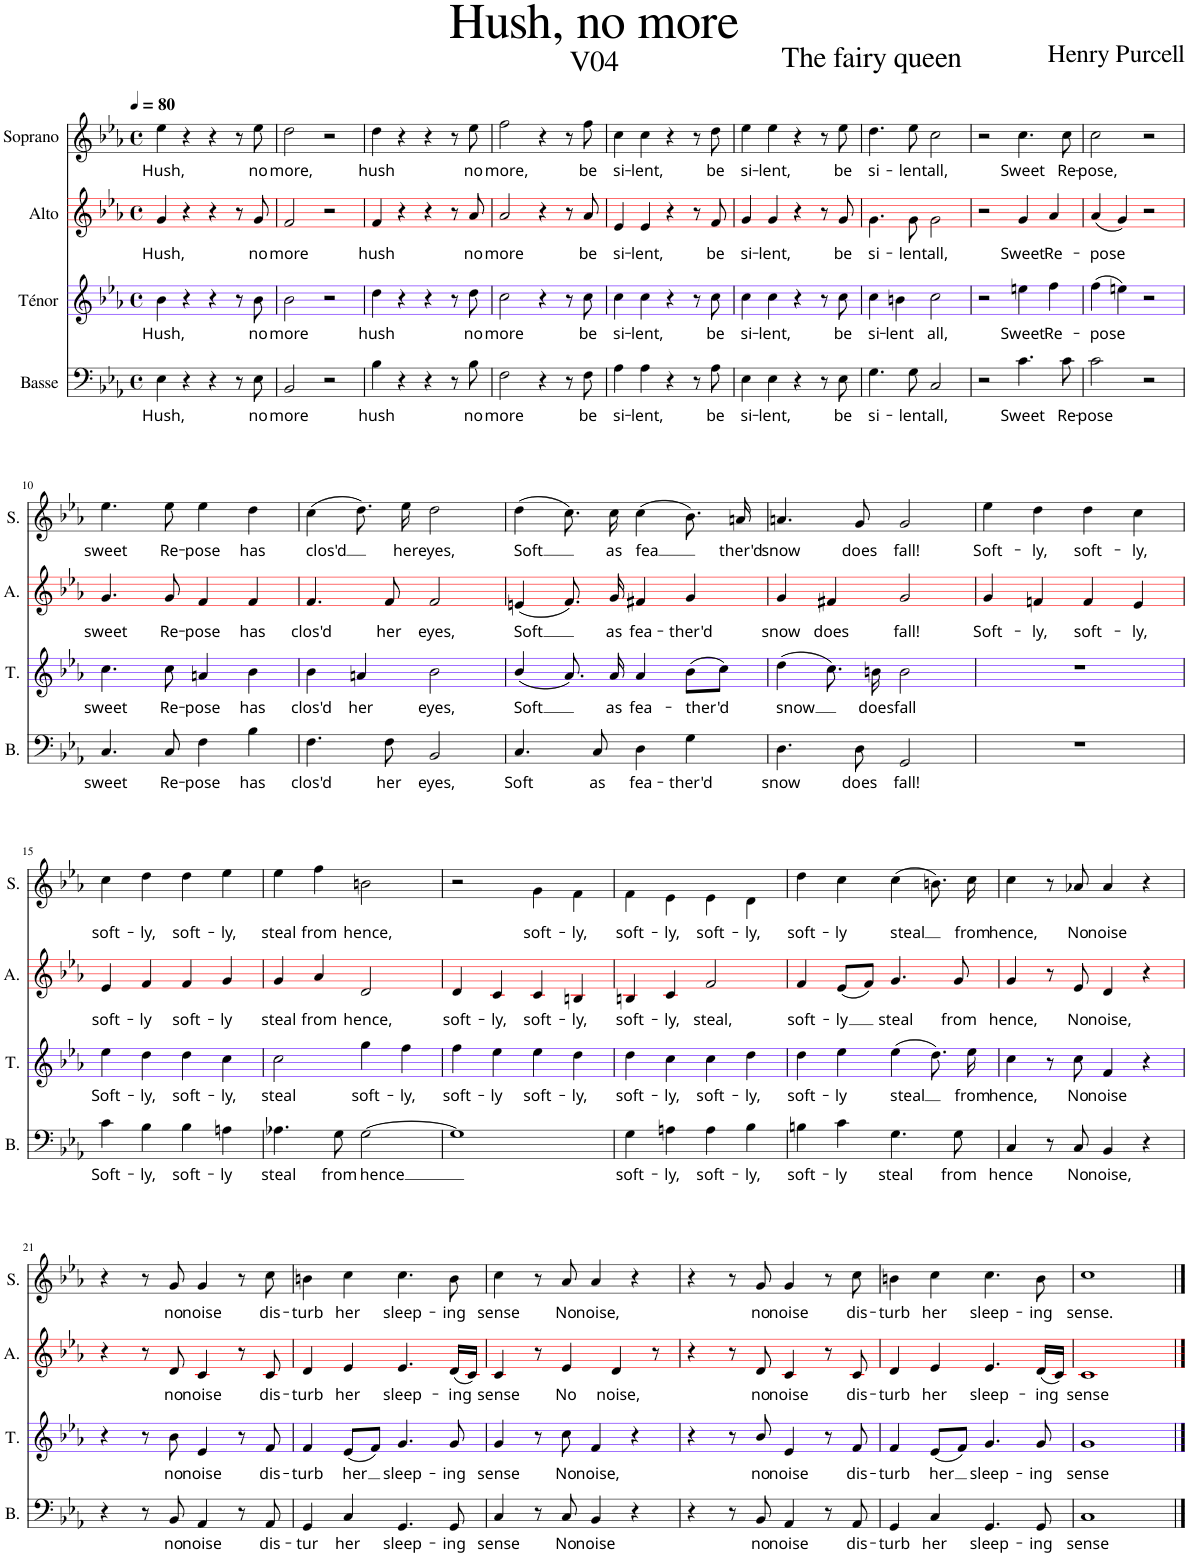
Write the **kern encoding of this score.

**kern	**text	**kern	**text	**kern	**text	**kern	**text
*part4	*part4	*part3	*part3	*part2	*part2	*part1	*part1
*staff4	*staff4	*staff3	*staff3	*staff2	*staff2	*staff1	*staff1
*I"Basse	*	*I"Ténor	*	*I"Alto	*	*I"Soprano	*
*I'B.	*	*I'T.	*	*I'A.	*	*I'S.	*
*	*	*stria5	*	*stria5	*	*	*
*clefF4	*	*clefG2	*	*clefG2	*	*clefG2	*
*k[b-e-a-]	*	*k[b-e-a-]	*	*k[b-e-a-]	*	*k[b-e-a-]	*
*M4/4	*	*M4/4	*	*M4/4	*	*M4/4	*
*met(c)	*	*met(c)	*	*met(c)	*	*met(c)	*
*MM80	*	*MM80	*	*MM80	*	*MM80	*
=1	=1	=1	=1	=1	=1	=1	=1
!	!LO:LY:b	!	!LO:LY:b	!	!LO:LY:b	!	!LO:LY:b
4E-\	Hush,	4b-\	Hush,	4g/	Hush,	4ee-\	Hush,
4r	.	4r	.	4r	.	4r	.
4r	.	4r	.	4r	.	4r	.
8r	.	8r	.	8r	.	8r	.
!	!LO:LY:b	!	!LO:LY:b	!	!LO:LY:b	!	!LO:LY:b
8E-\	no	8b-\	no	8g/	no	8ee-\	no
=2	=2	=2	=2	=2	=2	=2	=2
!	!LO:LY:b	!	!LO:LY:b	!	!LO:LY:b	!	!LO:LY:b
2BB-/	more	2b-\	more	2f/	more	2dd\	more,
2r	.	2r	.	2r	.	2r	.
=3	=3	=3	=3	=3	=3	=3	=3
!	!LO:LY:b	!	!LO:LY:b	!	!LO:LY:b	!	!LO:LY:b
4B-\	hush	4dd\	hush	4f/	hush	4dd\	hush
4r	.	4r	.	4r	.	4r	.
4r	.	4r	.	4r	.	4r	.
8r	.	8r	.	8r	.	8r	.
!	!LO:LY:b	!	!LO:LY:b	!	!LO:LY:b	!	!LO:LY:b
8B-\	no	8dd\	no	8a-/	no	8ee-\	no
=4	=4	=4	=4	=4	=4	=4	=4
!	!LO:LY:b	!	!LO:LY:b	!	!LO:LY:b	!	!LO:LY:b
2F\	more	2cc\	more	2a-/	more	2ff\	more,
4r	.	4r	.	4r	.	4r	.
8r	.	8r	.	8r	.	8r	.
!	!LO:LY:b	!	!LO:LY:b	!	!LO:LY:b	!	!LO:LY:b
8F\	be	8cc\	be	8a-/	be	8ff\	be
=5	=5	=5	=5	=5	=5	=5	=5
!	!LO:LY:b	!	!LO:LY:b	!	!LO:LY:b	!	!LO:LY:b
4A-\	si-	4cc\	si-	4e-/	si-	4cc\	si-
!	!LO:LY:b	!	!LO:LY:b	!	!LO:LY:b	!	!LO:LY:b
4A-\	-lent,	4cc\	-lent,	4e-/	-lent,	4cc\	-lent,
4r	.	4r	.	4r	.	4r	.
8r	.	8r	.	8r	.	8r	.
!	!LO:LY:b	!	!LO:LY:b	!	!LO:LY:b	!	!LO:LY:b
8A-\	be	8cc\	be	8f/	be	8dd\	be
=6	=6	=6	=6	=6	=6	=6	=6
!	!LO:LY:b	!	!LO:LY:b	!	!LO:LY:b	!	!LO:LY:b
4E-\	si-	4cc\	si-	4g/	si-	4ee-\	si-
!	!LO:LY:b	!	!LO:LY:b	!	!LO:LY:b	!	!LO:LY:b
4E-\	-lent,	4cc\	-lent,	4g/	-lent,	4ee-\	-lent,
4r	.	4r	.	4r	.	4r	.
8r	.	8r	.	8r	.	8r	.
!	!LO:LY:b	!	!LO:LY:b	!	!LO:LY:b	!	!LO:LY:b
8E-\	be	8cc\	be	8g/	be	8ee-\	be
=7	=7	=7	=7	=7	=7	=7	=7
!	!LO:LY:b	!	!LO:LY:b	!	!LO:LY:b	!	!LO:LY:b
4.G\	si-	4cc\	si-	4.g\	si-	4.dd\	si-
!	!	!	!LO:LY:b	!	!	!	!
.	.	4bn\	-lent	.	.	.	.
!	!LO:LY:b	!	!	!	!LO:LY:b	!	!LO:LY:b
8G\	-lent	.	.	8g\	-lent	8ee-\	-lent
!	!LO:LY:b	!	!LO:LY:b	!	!LO:LY:b	!	!LO:LY:b
2C/	all,	2cc\	all,	2g\	all,	2cc\	all,
=8	=8	=8	=8	=8	=8	=8	=8
2r	.	2r	.	2r	.	2r	.
!	!LO:LY:b	!	!LO:LY:b	!	!LO:LY:b	!	!LO:LY:b
4.c\	Sweet	4een\	Sweet	4g/	Sweet	4.cc\	Sweet
!	!	!	!LO:LY:b	!	!LO:LY:b	!	!
.	.	4ff\	Re-	4a-/	Re-	.	.
!	!LO:LY:b	!	!	!	!	!	!LO:LY:b
8c\	Re-	.	.	.	.	8cc\	Re-
=9	=9	=9	=9	=9	=9	=9	=9
!	!LO:LY:b	!	!LO:LY:b	!	!LO:LY:b	!	!LO:LY:b
2c\	-pose	(4ff\	-pose	(4a-/	-pose	2cc\	-pose,
.	.	4een\)	.	4g/)	.	.	.
2r	.	2r	.	2r	.	2r	.
!!LO:LB:g=z
=10	=10	=10	=10	=10	=10	=10	=10
!	!LO:LY:b	!	!LO:LY:b	!	!LO:LY:b	!	!LO:LY:b
4.C/	sweet	4.cc\	sweet	4.g/	sweet	4.ee-\	sweet
!	!LO:LY:b	!	!LO:LY:b	!	!LO:LY:b	!	!LO:LY:b
8C/	Re-	8cc\	Re-	8g/	Re-	8ee-\	Re-
!	!LO:LY:b	!	!LO:LY:b	!	!LO:LY:b	!	!LO:LY:b
4F\	-pose	4an/	-pose	4f/	-pose	4ee-\	-pose
!	!LO:LY:b	!	!LO:LY:b	!	!LO:LY:b	!	!LO:LY:b
4B-\	has	4b-\	has	4f/	has	4dd\	has
=11	=11	=11	=11	=11	=11	=11	=11
!	!LO:LY:b	!	!LO:LY:b	!	!LO:LY:b	!	!LO:LY:b
4.F\	clos'd	4b-\	clos'd	4.f/	clos'd	(4cc\	clos'd
!	!	!	!LO:LY:b	!	!	!	!
.	.	4an/	her	.	.	8.dd\L)	.
!	!LO:LY:b	!	!	!	!LO:LY:b	!	!
8F\	her	.	.	8f/	her	.	.
!	!	!	!	!	!	!	!LO:LY:b
.	.	.	.	.	.	16ee-\Jk	her
!	!LO:LY:b	!	!LO:LY:b	!	!LO:LY:b	!	!LO:LY:b
2BB-/	eyes,	2b-\	eyes,	2f/	eyes,	2dd\	eyes,
=12	=12	=12	=12	=12	=12	=12	=12
!	!LO:LY:b	!	!LO:LY:b	!	!LO:LY:b	!	!LO:LY:b
4.C/	Soft	(4b-/	Soft	(4en/	Soft	(4dd\	Soft
.	.	8.a-/)	.	8.f/)	.	8.cc\L)	.
!	!LO:LY:b	!	!	!	!	!	!
8C/	as	.	.	.	.	.	.
!	!	!	!LO:LY:b	!	!LO:LY:b	!	!LO:LY:b
.	.	16a-/	as	16g/	as	16cc\Jk	as
!	!LO:LY:b	!	!LO:LY:b	!	!LO:LY:b	!	!LO:LY:b
4D\	fea-	4a-/	fea-	4f#X/	fea-	(4cc\	fea
!	!LO:LY:b	!	!LO:LY:b	!	!LO:LY:b	!	!
4G\	-ther'd	(8b-\L	-ther'd	4g/	-ther'd	8.b-/L)	.
.	.	8cc\J)	.	.	.	.	.
!	!	!	!	!	!	!	!LO:LY:b
.	.	.	.	.	.	16an/Jk	ther'd
=13	=13	=13	=13	=13	=13	=13	=13
!	!LO:LY:b	!	!LO:LY:b	!	!LO:LY:b	!	!LO:LY:b
4.D\	snow	(4dd\	snow	4g/	snow	4.an/	snow
!	!	!	!	!	!LO:LY:b	!	!
.	.	8.cc\)	.	4f#X/	does	.	.
!	!LO:LY:b	!	!	!	!	!	!LO:LY:b
8D\	does	.	.	.	.	8g/	does
!	!	!	!LO:LY:b	!	!	!	!
.	.	16bn\	does	.	.	.	.
!	!LO:LY:b	!	!LO:LY:b	!	!LO:LY:b	!	!LO:LY:b
2GG/	fall!	2b\	fall	2g/	fall!	2g/	fall!
=14	=14	=14	=14	=14	=14	=14	=14
!	!	!	!	!	!LO:LY:b	!	!LO:LY:b
1r	.	1r	.	4g/	Soft-	4ee-\	Soft-
!	!	!	!	!	!LO:LY:b	!	!LO:LY:b
.	.	.	.	4fn/	-ly,	4dd\	-ly,
!	!	!	!	!	!LO:LY:b	!	!LO:LY:b
.	.	.	.	4f/	soft-	4dd\	soft-
!	!	!	!	!	!LO:LY:b	!	!LO:LY:b
.	.	.	.	4e-/	-ly,	4cc\	-ly,
!!LO:LB:g=z
=15	=15	=15	=15	=15	=15	=15	=15
!	!LO:LY:b	!	!LO:LY:b	!	!LO:LY:b	!	!LO:LY:b
4c\	Soft-	4ee-\	Soft-	4e-/	soft-	4cc\	soft-
!	!LO:LY:b	!	!LO:LY:b	!	!LO:LY:b	!	!LO:LY:b
4B-\	-ly,	4dd\	-ly,	4f/	-ly	4dd\	-ly,
!	!LO:LY:b	!	!LO:LY:b	!	!LO:LY:b	!	!LO:LY:b
4B-\	soft-	4dd\	soft-	4f/	soft-	4dd\	soft-
!	!LO:LY:b	!	!LO:LY:b	!	!LO:LY:b	!	!LO:LY:b
4An\	-ly	4cc\	-ly,	4g/	-ly	4ee-\	-ly,
=16	=16	=16	=16	=16	=16	=16	=16
!	!LO:LY:b	!	!LO:LY:b	!	!LO:LY:b	!	!LO:LY:b
4.A-X\	steal	2cc\	steal	4g/	steal	4ee-\	steal
!	!	!	!	!	!LO:LY:b	!	!LO:LY:b
.	.	.	.	4a-/	from	4ff\	from
!	!LO:LY:b	!	!	!	!	!	!
8G\	from	.	.	.	.	.	.
!	!LO:LY:b	!	!LO:LY:b	!	!LO:LY:b	!	!LO:LY:b
[>2G\	hence	4gg\	soft-	2d/	hence,	2bn\	hence,
!	!	!	!LO:LY:b	!	!	!	!
.	.	4ff\	-ly,	.	.	.	.
=17	=17	=17	=17	=17	=17	=17	=17
!	!	!	!LO:LY:b	!	!LO:LY:b	!	!
1G]	.	4ff\	soft-	4d/	soft-	2r	.
!	!	!	!LO:LY:b	!	!LO:LY:b	!	!
.	.	4ee-\	-ly	4c/	-ly,	.	.
!	!	!	!LO:LY:b	!	!LO:LY:b	!	!LO:LY:b
.	.	4ee-\	soft-	4c/	soft-	4g\	soft-
!	!	!	!LO:LY:b	!	!LO:LY:b	!	!LO:LY:b
.	.	4dd\	-ly,	4Bn/	-ly,	4f\	-ly,
=18	=18	=18	=18	=18	=18	=18	=18
!	!LO:LY:b	!	!LO:LY:b	!	!LO:LY:b	!	!LO:LY:b
4G\	soft-	4dd\	soft-	4Bn/	soft-	4f\	soft-
!	!LO:LY:b	!	!LO:LY:b	!	!LO:LY:b	!	!LO:LY:b
4An\	-ly,	4cc\	-ly,	4c/	-ly,	4e-\	-ly,
!	!LO:LY:b	!	!LO:LY:b	!	!LO:LY:b	!	!LO:LY:b
4A\	soft-	4cc\	soft-	2f/	steal,	4e-\	soft-
!	!LO:LY:b	!	!LO:LY:b	!	!	!	!LO:LY:b
4B-\	-ly,	4dd\	-ly,	.	.	4d\	-ly,
=19	=19	=19	=19	=19	=19	=19	=19
!	!LO:LY:b	!	!LO:LY:b	!	!LO:LY:b	!	!LO:LY:b
4Bn\	soft-	4dd\	soft-	4f/	soft-	4dd\	soft-
!	!LO:LY:b	!	!LO:LY:b	!	!LO:LY:b	!	!LO:LY:b
4c\	-ly	4ee-\	-ly	(8e-/L	-ly	4cc\	-ly
.	.	.	.	8f/J)	.	.	.
!	!LO:LY:b	!	!LO:LY:b	!	!LO:LY:b	!	!LO:LY:b
4.G\	steal	(4ee-\	steal	4.g/	steal	(4cc\	steal
.	.	8.dd\)	.	.	.	8.bn\L)	.
!	!LO:LY:b	!	!	!	!LO:LY:b	!	!
8G\	from	.	.	8g/	from	.	.
!	!	!	!LO:LY:b	!	!	!	!LO:LY:b
.	.	16ee-\	from	.	.	16cc\Jk	from
=20	=20	=20	=20	=20	=20	=20	=20
!	!LO:LY:b	!	!LO:LY:b	!	!LO:LY:b	!	!LO:LY:b
4C/	hence	4cc\	hence,	4g/	hence,	4cc\	hence,
8r	.	8r	.	8r	.	8r	.
!	!LO:LY:b	!	!LO:LY:b	!	!LO:LY:b	!	!LO:LY:b
8C/	No	8cc\	No	8e-/	No	8a-X/	No
!	!LO:LY:b	!	!LO:LY:b	!	!LO:LY:b	!	!LO:LY:b
4BB-/	noise,	4f/	noise	4d/	noise,	4a-/	noise
4r	.	4r	.	4r	.	4r	.
!!LO:LB:g=z
=21	=21	=21	=21	=21	=21	=21	=21
4r	.	4r	.	4r	.	4r	.
8r	.	8r	.	8r	.	8r	.
!	!LO:LY:b	!	!LO:LY:b	!	!LO:LY:b	!	!LO:LY:b
8BB-/	no	8b-\	no	8d/	no	8g/	no
!	!LO:LY:b	!	!LO:LY:b	!	!LO:LY:b	!	!LO:LY:b
4AA-/	noise	4e-/	noise	4c/	noise	4g/	noise
8r	.	8r	.	8r	.	8r	.
!	!LO:LY:b	!	!LO:LY:b	!	!LO:LY:b	!	!LO:LY:b
8AA-/	dis-	8f/	dis-	8c/	dis-	8cc\	dis-
=22	=22	=22	=22	=22	=22	=22	=22
!	!LO:LY:b	!	!LO:LY:b	!	!LO:LY:b	!	!LO:LY:b
4GG/	tur	4f/	-turb	4d/	-turb	4bn\	-turb
!	!LO:LY:b	!	!LO:LY:b	!	!LO:LY:b	!	!LO:LY:b
4C/	her	(8e-/L	her	4e-/	her	4cc\	her
.	.	8f/J)	.	.	.	.	.
!	!LO:LY:b	!	!LO:LY:b	!	!LO:LY:b	!	!LO:LY:b
4.GG/	sleep-	4.g/	sleep-	4.e-/	sleep-	4.cc\	sleep-
!	!LO:LY:b	!	!LO:LY:b	!	!LO:LY:b	!	!LO:LY:b
8GG/	-ing	8g/	-ing	(16d/LL	-ing	8b\	-ing
.	.	.	.	16c/JJ)	.	.	.
=23	=23	=23	=23	=23	=23	=23	=23
!	!LO:LY:b	!	!LO:LY:b	!	!LO:LY:b	!	!LO:LY:b
4C/	sense	4g/	sense	4c/	sense	4cc\	sense
8r	.	8r	.	8r	.	8r	.
!	!LO:LY:b	!	!LO:LY:b	!	!LO:LY:b	!	!LO:LY:b
8C/	No	8cc\	No	4e-/	No	8a-/	No
!	!LO:LY:b	!	!LO:LY:b	!	!	!	!LO:LY:b
4BB-/	noise	4f/	noise,	.	.	4a-/	noise,
!	!	!	!	!	!LO:LY:b	!	!
.	.	.	.	4d/	noise,	.	.
4r	.	4r	.	.	.	4r	.
.	.	.	.	8r	.	.	.
=24	=24	=24	=24	=24	=24	=24	=24
4r	.	4r	.	4r	.	4r	.
8r	.	8r	.	8r	.	8r	.
!	!LO:LY:b	!	!LO:LY:b	!	!LO:LY:b	!	!LO:LY:b
8BB-/	no	8b-/	no	8d/	no	8g/	no
!	!LO:LY:b	!	!LO:LY:b	!	!LO:LY:b	!	!LO:LY:b
4AA-/	noise	4e-/	noise	4c/	noise	4g/	noise
8r	.	8r	.	8r	.	8r	.
!	!LO:LY:b	!	!LO:LY:b	!	!LO:LY:b	!	!LO:LY:b
8AA-/	dis-	8f/	dis-	8c/	dis-	8cc\	dis-
=25	=25	=25	=25	=25	=25	=25	=25
!	!LO:LY:b	!	!LO:LY:b	!	!LO:LY:b	!	!LO:LY:b
4GG/	turb	4f/	-turb	4d/	turb	4bn\	-turb
!	!LO:LY:b	!	!LO:LY:b	!	!LO:LY:b	!	!LO:LY:b
4C/	her	(8e-/L	her	4e-/	her	4cc\	her
.	.	8f/J)	.	.	.	.	.
!	!LO:LY:b	!	!LO:LY:b	!	!LO:LY:b	!	!LO:LY:b
4.GG/	sleep-	4.g/	sleep-	4.e-/	sleep-	4.cc\	sleep-
!	!LO:LY:b	!	!LO:LY:b	!	!LO:LY:b	!	!LO:LY:b
8GG/	-ing	8g/	ing	(16d/LL	-ing	8b\	-ing
.	.	.	.	16c/JJ)	.	.	.
=26	=26	=26	=26	=26	=26	=26	=26
!	!LO:LY:b	!	!LO:LY:b	!	!LO:LY:b	!	!LO:LY:b
1C	sense	1g	-sense	1c	sense	1cc	sense.
==	==	==	==	==	==	==	==
*-	*-	*-	*-	*-	*-	*-	*-
